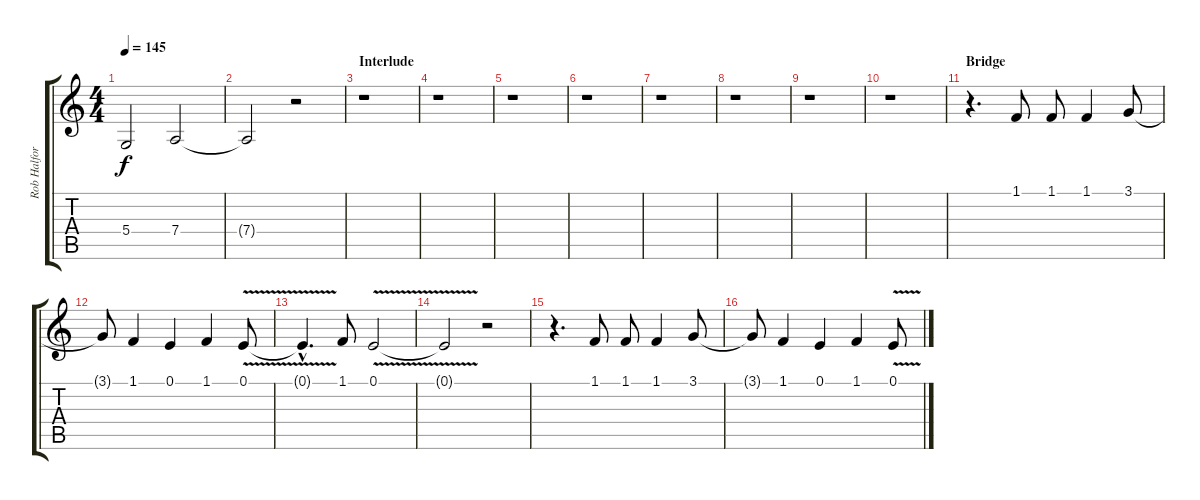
\track ("Rob Halford" "Rob Halfor") {instrument tenorsax}
\staff {score tabs}
\tuning (E4 B3 G3 D3 A2 E2) {hide}
\ts (4 4)
\tempo 145
\clef g2
\ks c
5.4.2{dy f} 7.4.2 |
7.4{t}.2 r.2 |
\section ("" "Interlude")
r.1 |
r.1 |
r.1 |
r.1 |
r.1 |
r.1 |
r.1 |
r.1 |
\section ("" "Bridge")
r.4{d} 1.1.8 1.1.8 1.1.4 3.1.8 |
3.1{t}.8 1.1.4 0.1.4 1.1.4 0.1{v}.8 |
0.1{hac t}.4{d} 1.1.8 0.1{v}.2 |
0.1{t}.2 r.2 |
r.4{d} 1.1.8 1.1.8 1.1.4 3.1.8 |
3.1{t}.8 1.1.4 0.1.4 1.1.4 0.1{v}.8
